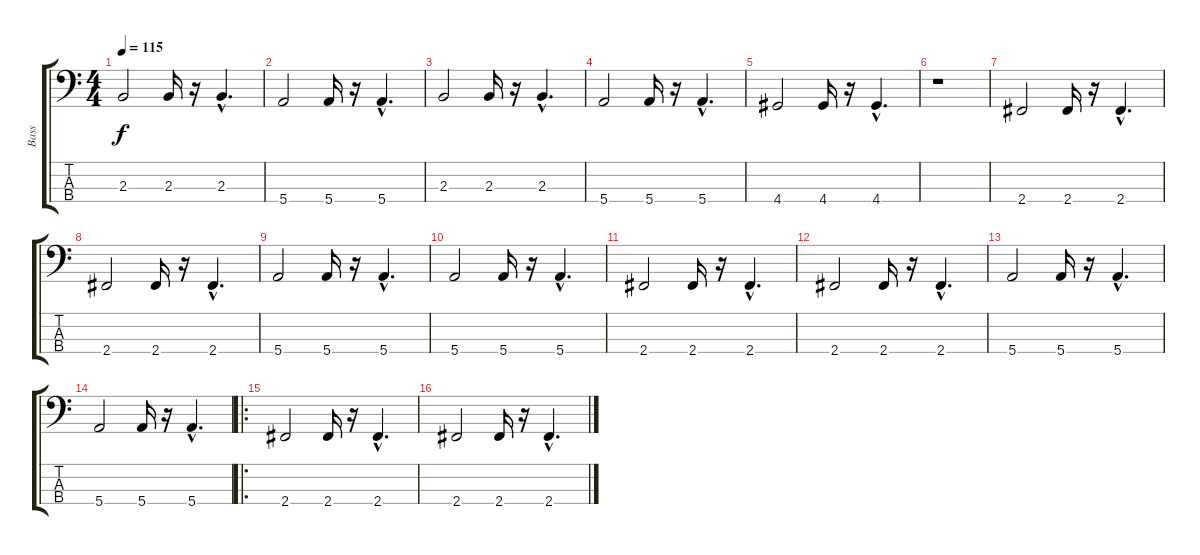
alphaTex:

\track ("Bass" "Bass") {instrument electricbasspick}
\staff {score tabs}
\tuning (G2 D2 A1 E1) {hide}
\ts (4 4)
\tempo 115
\clef f4
\ks c
2.3.2{dy f} 2.3.16 r.16 2.3{hac}.4{d} |
5.4.2 5.4.16 r.16 5.4{hac}.4{d} |
2.3.2 2.3.16 r.16 2.3{hac}.4{d} |
5.4.2 5.4.16 r.16 5.4{hac}.4{d} |
4.4.2 4.4.16 r.16 4.4{hac}.4{d} |
r.1 |
2.4.2 2.4.16 r.16 2.4{hac}.4{d} |
2.4.2 2.4.16 r.16 2.4{hac}.4{d} |
5.4.2 5.4.16 r.16 5.4{hac}.4{d} |
5.4.2 5.4.16 r.16 5.4{hac}.4{d} |
2.4.2 2.4.16 r.16 2.4{hac}.4{d} |
2.4.2 2.4.16 r.16 2.4{hac}.4{d} |
5.4.2 5.4.16 r.16 5.4{hac}.4{d} |
5.4.2 5.4.16 r.16 5.4{hac}.4{d} |
\ro
2.4.2 2.4.16 r.16 2.4{hac}.4{d} |
2.4.2 2.4.16 r.16 2.4{hac}.4{d}
